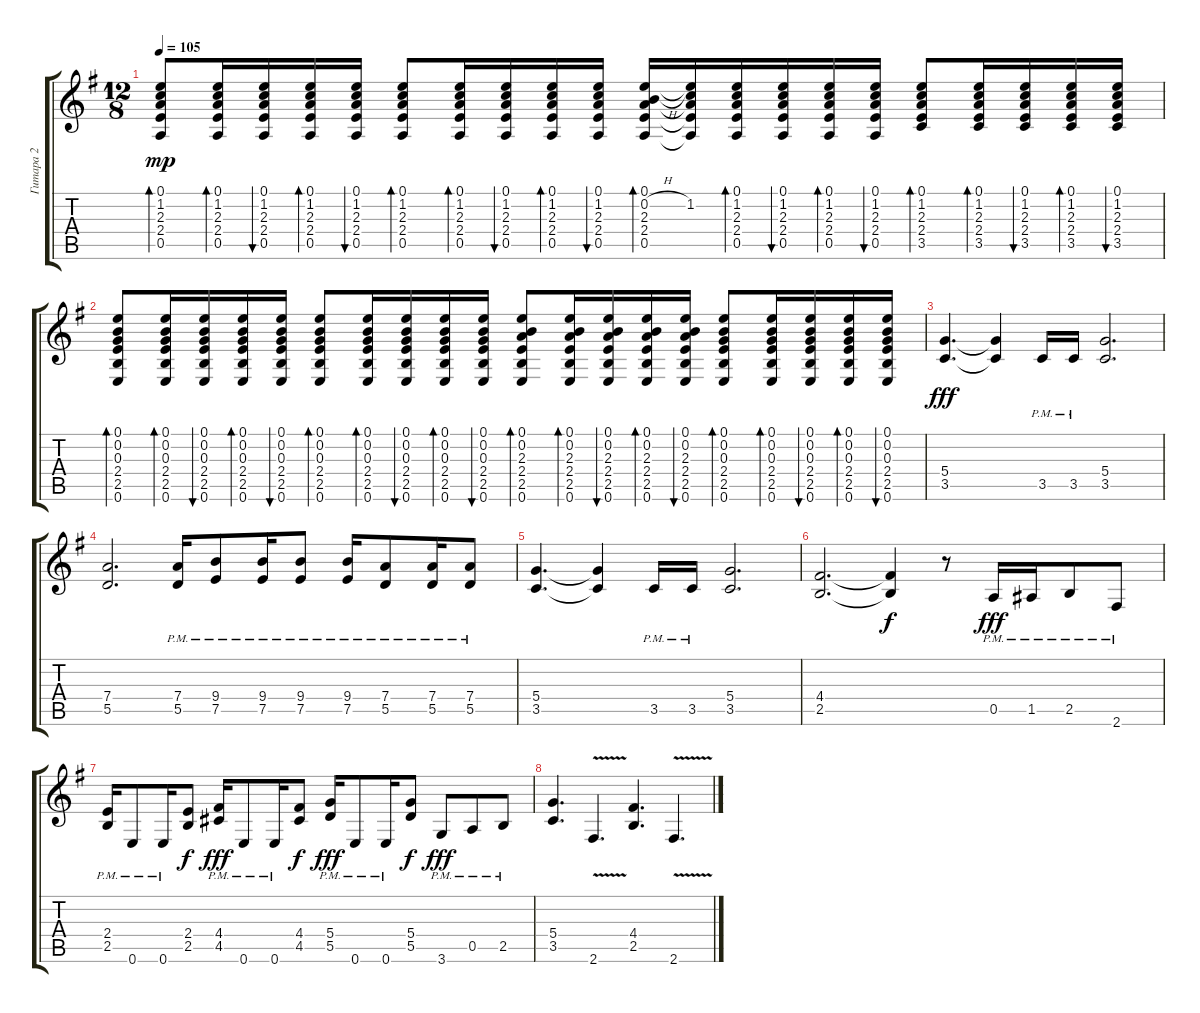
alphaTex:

\track ("Гитара 2" "Гитара 2") {instrument acousticguitarsteel}
\staff {score tabs}
\tuning (E4 B3 G3 D3 A2 E2) {hide}
\ts (12 8)
\tempo 105
\clef g2
\ks eminor
(0.1 1.2 2.3 2.4 0.5).8{bd 60 dy mp} (0.1 1.2 2.3 2.4 0.5).16{bd 60} (0.1 1.2 2.3 2.4 0.5).16{bu 60} (0.1 1.2 2.3 2.4 0.5).16{bd 60} (0.1 1.2 2.3 2.4 0.5).16{bu 60} (0.1 1.2 2.3 2.4 0.5).8{bd 60} (0.1 1.2 2.3 2.4 0.5).16{bd 60} (0.1 1.2 2.3 2.4 0.5).16{bu 60} (0.1 1.2 2.3 2.4 0.5).16{bd 60} (0.1 1.2 2.3 2.4 0.5).16{bu 60} (0.1 0.2{h} 2.3 2.4 0.5).16{bd 60} (0.1{t} 1.2 2.3{t} 2.4{t} 0.5{t}).16 (0.1 1.2 2.3 2.4 0.5).16{bd 60} (0.1 1.2 2.3 2.4 0.5).16{bu 60} (0.1 1.2 2.3 2.4 0.5).16{bd 60} (0.1 1.2 2.3 2.4 0.5).16{bu 60} (0.1 1.2 2.3 2.4 3.5).8{bd 60} (0.1 1.2 2.3 2.4 3.5).16{bd 60} (0.1 1.2 2.3 2.4 3.5).16{bu 60} (0.1 1.2 2.3 2.4 3.5).16{bd 60} (0.1 1.2 2.3 2.4 3.5).16{bu 60} |
(0.1 0.2 0.3 2.4 2.5 0.6).8{bd 60} (0.1 0.2 0.3 2.4 2.5 0.6).16{bd 60} (0.1 0.2 0.3 2.4 2.5 0.6).16{bu 60} (0.1 0.2 0.3 2.4 2.5 0.6).16{bd 60} (0.1 0.2 0.3 2.4 2.5 0.6).16{bu 60} (0.1 0.2 0.3 2.4 2.5 0.6).8{bd 60} (0.1 0.2 0.3 2.4 2.5 0.6).16{bd 60} (0.1 0.2 0.3 2.4 2.5 0.6).16{bu 60} (0.1 0.2 0.3 2.4 2.5 0.6).16{bd 60} (0.1 0.2 0.3 2.4 2.5 0.6).16{bu 60} (0.1 0.2 2.3 2.4 2.5 0.6).8{bd 60} (0.1 0.2 2.3 2.4 2.5 0.6).16{bd 60} (0.1 0.2 2.3 2.4 2.5 0.6).16{bu 60} (0.1 0.2 2.3 2.4 2.5 0.6).16{bd 60} (0.1 0.2 2.3 2.4 2.5 0.6).16{bu 60} (0.1 0.2 0.3 2.4 2.5 0.6).8{bd 60} (0.1 0.2 0.3 2.4 2.5 0.6).16{bd 60} (0.1 0.2 0.3 2.4 2.5 0.6).16{bu 60} (0.1 0.2 0.3 2.4 2.5 0.6).16{bd 60} (0.1 0.2 0.3 2.4 2.5 0.6).16{bu 60} |
(5.4 3.5).4{d dy fff instrument distortionguitar} (5.4{t} 3.5{t}).4 3.5{pm}.16 3.5{pm}.16 (5.4 3.5).2{d} |
(7.4 5.5).2{d instrument distortionguitar} (7.4{pm} 5.5{pm}).16 (9.4{pm} 7.5{pm}).8 (9.4{pm} 7.5{pm}).16 (9.4{pm} 7.5{pm}).8 (9.4{pm} 7.5{pm}).16 (7.4{pm} 5.5{pm}).8 (7.4{pm} 5.5).16 (7.4{pm} 5.5{pm}).8 |
(5.4 3.5).4{d instrument distortionguitar} (5.4{t} 3.5{t}).4 3.5{pm}.16 3.5{pm}.16 (5.4 3.5).2{d} |
(4.4 2.5).2{d instrument distortionguitar} (4.4{t} 2.5{t}).4{dy f} r.8 0.5{pm}.16{dy fff} 1.5{pm}.16 2.5{pm}.8 2.6{pm}.8 |
(2.4{pm} 2.5{pm}).16{instrument distortionguitar} 0.6{pm}.8 0.6{pm}.16 (2.4 2.5).8{dy f} (4.4{pm} 4.5{pm}).16{dy fff} 0.6{pm}.8 0.6{pm}.16 (4.4 4.5).8{dy f} (5.4{pm} 5.5{pm}).16{dy fff} 0.6{pm}.8 0.6{pm}.16 (5.4 5.5).8{dy f} 3.6{pm}.8{dy fff} 0.5{pm}.8 2.5{pm}.8 |
(5.4 3.5).4{d instrument distortionguitar} 2.6{v}.4{d} (4.4 2.5).4{d} 2.6{v}.4{d}
